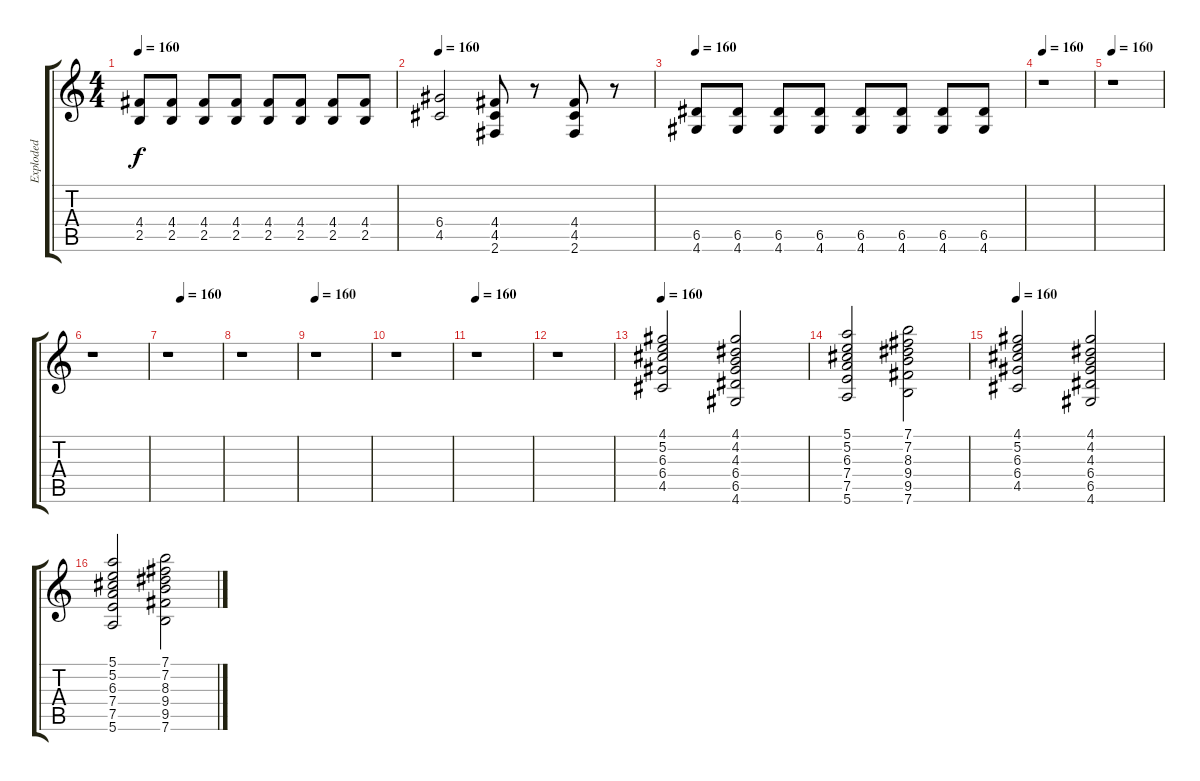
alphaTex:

\track ("Exploded" "Exploded") {instrument distortionguitar}
\staff {score tabs}
\tuning (E4 B3 G3 D3 A2 E2) {hide}
\ts (4 4)
\tempo 160
\clef g2
\ks c
(4.4 2.5).8{dy f} (4.4 2.5).8 (4.4 2.5).8 (4.4 2.5).8 (4.4 2.5).8 (4.4 2.5).8 (4.4 2.5).8 (4.4 2.5).8 |
\tempo 160
(6.4 4.5).2 (4.4 4.5 2.6).8 r.8 (4.4 4.5 2.6).8 r.8 |
\tempo 160
(6.5 4.6).8 (6.5 4.6).8 (6.5 4.6).8 (6.5 4.6).8 (6.5 4.6).8 (6.5 4.6).8 (6.5 4.6).8 (6.5 4.6).8 |
\tempo 160
r.1 |
\tempo 160
r.1 |
r.1 |
\tempo (160 0.25)
r.1 |
r.1 |
\tempo 160
r.1 |
r.1 |
\tempo 160
r.1 |
r.1 |
\tempo 160
(4.1 5.2 6.3 6.4 4.5).2 (4.1 4.2 4.3 6.4 6.5 4.6).2 |
(5.1 5.2 6.3 7.4 7.5 5.6).2 (7.1 7.2 8.3 9.4 9.5 7.6).2 |
\tempo 160
(4.1 5.2 6.3 6.4 4.5).2 (4.1 4.2 4.3 6.4 6.5 4.6).2 |
(5.1 5.2 6.3 7.4 7.5 5.6).2 (7.1 7.2 8.3 9.4 9.5 7.6).2
